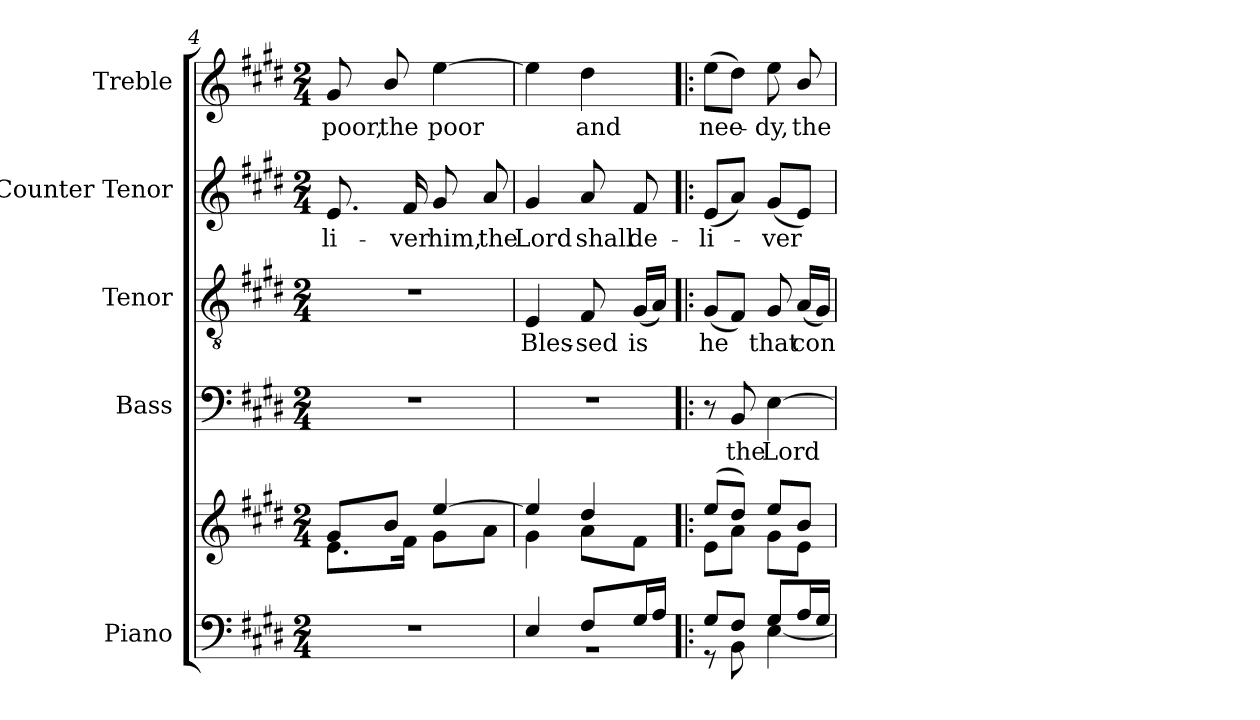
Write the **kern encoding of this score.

**kern	**kern	**kern	**text	**kern	**text	**kern	**text	**kern	**text
*part5	*part5	*part4	*part4	*part3	*part3	*part2	*part2	*part1	*part1
*staff6	*staff5	*staff4	*staff4	*staff3	*staff3	*staff2	*staff2	*staff1	*staff1
*I"Piano	*	*I"Bass	*	*I"Tenor	*	*I"Counter Tenor	*	*I"Treble	*
*I'Pno.	*	*I'B.	*	*I'T.	*	*	*	*	*
*clefF4	*clefG2	*clefF4	*	*clefGv2	*	*clefG2	*	*clefG2	*
*	*	*	*	*ITrd7c12	*	*	*	*	*
*k[f#c#g#d#]	*k[f#c#g#d#]	*k[f#c#g#d#]	*	*k[f#c#g#d#]	*	*k[f#c#g#d#]	*	*k[f#c#g#d#]	*
*E:	*E:	*E:	*	*E:	*	*E:	*	*E:	*
*M2/4	*M2/4	*M2/4	*	*M2/4	*	*M2/4	*	*M2/4	*
=4	=4	=4	=4	=4	=4	=4	=4	=4	=4
!LO:N:vis=1	!	!LO:N:vis=1	!	!LO:N:vis=1	!	!	!	!	!
*	*^	*	*	*	*	*	*	*	*
!	!	!	!	!	!	!	!	!LO:LY:b:color=#000000	!	!
!	!	!	!	!	!	!	!	!	!	!LO:LY:b:color=#000000
2r	8g#i/L	8.ei\L	2r	.	2r	.	8.ei/	-li-	8g#i/	poor,
!	!	!	!	!	!	!	!	!	!	!LO:LY:b:color=#000000
.	8bi/J	.	.	.	.	.	.	.	8bi/	the
!	!	!	!	!	!	!	!	!LO:LY:b:color=#000000	!	!
.	.	16f#i\Jk	.	.	.	.	16f#i/	-ver	.	.
!	!	!	!	!	!	!	!	!LO:LY:b:color=#000000	!	!
!	!	!	!	!	!	!	!	!	!	!LO:LY:b:color=#000000
.	[4eei/	8g#i\L	.	.	.	.	8g#i/	him,	[4eei\	poor
!	!	!	!	!	!	!	!	!LO:LY:b:color=#000000	!	!
.	.	8ai\J	.	.	.	.	8ai/	the	.	.
=5	=5	=5	=5	=5	=5	=5	=5	=5	=5	=5
*^	*	*	*	*	*	*	*	*	*	*
!	!LO:N:vis=1	!	!	!LO:N:vis=1	!	!	!	!	!	!	!
!	!	!	!	!	!	!	!LO:LY:b:color=#000000	!	!	!	!
!	!	!	!	!	!	!	!	!	!LO:LY:b:color=#000000	!	!
4Ei/	2r	4eei/]	4g#i\	2r	.	4EEi/	Bles-	4g#i/	Lord	4eei\]	.
!	!	!	!	!	!	!	!LO:LY:b:color=#000000	!	!	!	!
!	!	!	!	!	!	!	!	!	!LO:LY:b:color=#000000	!	!
!	!	!	!	!	!	!	!	!	!	!	!LO:LY:b:color=#000000
8F#i/L	.	4dd#i/	8ai\L	.	.	8FF#i/	-sed	8ai/	shall	4dd#i\	and
!	!	!	!	!	!	!	!LO:LY:b:color=#000000	!	!	!	!
!	!	!	!	!	!	!	!	!	!LO:LY:b:color=#000000	!	!
16G#i/L	.	.	8f#i\J	.	.	(16GG#i/LL	is	8f#i/	de-	.	.
16Ai/JJ	.	.	.	.	.	16AAi/JJ)	.	.	.	.	.
!!LO:LB:g=z
=6!|:	=6!|:	=6!|:	=6!|:	=6!|:	=6!|:	=6!|:	=6!|:	=6!|:	=6!|:	=6!|:	=6!|:
!	!	!	!	!	!	!	!LO:LY:b:color=#000000	!	!	!	!
!	!	!	!	!	!	!	!	!	!LO:LY:b:color=#000000	!	!
!	!	!	!	!	!	!	!	!	!	!	!LO:LY:b:color=#000000
8G#i/L	8r	(8eei/L	8ei\L	8r	.	(8GG#i/L	he	(8ei/L	-li-	(8eei\L	nee-
!	!	!	!	!	!LO:LY:b:color=#000000	!	!	!	!	!	!
8F#i/J	8BBi\	8dd#i/J)	8ai\J	8BBi/	the	8FF#i/J)	.	8ai/J)	.	8dd#i\J)	.
!	!	!	!	!	!LO:LY:b:color=#000000	!	!	!	!	!	!
!	!	!	!	!	!	!	!LO:LY:b:color=#000000	!	!	!	!
!	!	!	!	!	!	!	!	!	!LO:LY:b:color=#000000	!	!
!	!	!	!	!	!	!	!	!	!	!	!LO:LY:b:color=#000000
8G#i/L	[4Ei\	8eei/L	8g#i\L	[4Ei\	Lord	8GG#i/	that	(8g#i/L	-ver	8eei\	-dy,
!	!	!	!	!	!	!	!LO:LY:b:color=#000000	!	!	!	!
!	!	!	!	!	!	!	!	!	!	!	!LO:LY:b:color=#000000
16Ai/L	.	8bi/J	8ei\J	.	.	(16AAi/LL	con-	8ei/J)	.	8bi/	the
16G#i/JJ	.	.	.	.	.	16GG#i/JJ)	.	.	.	.	.
*v	*v	*	*	*	*	*	*	*	*	*	*
*	*v	*v	*	*	*	*	*	*	*	*
=	=	=	=	=	=	=	=	=	=
*-	*-	*-	*-	*-	*-	*-	*-	*-	*-
